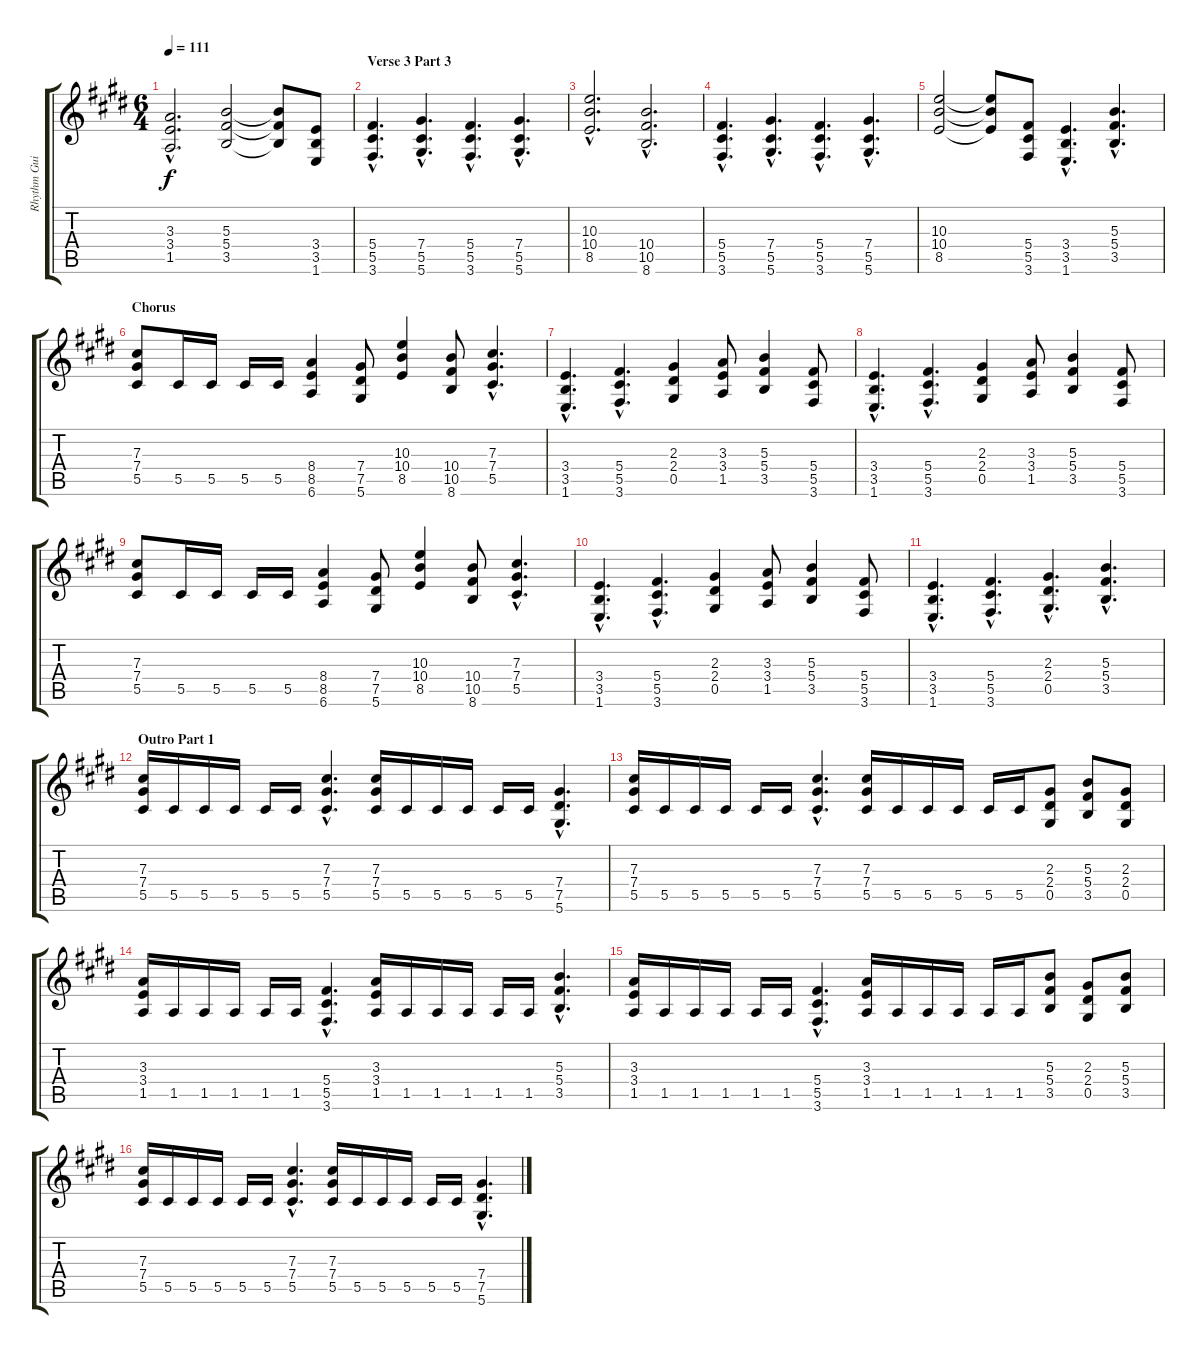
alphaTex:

\track ("Rhythm Guitar 1" "Rhythm Gui") {instrument distortionguitar}
\staff {score tabs}
\tuning (Eb4 Bb3 Gb3 Db3 Ab2 Eb2) {hide}
\ts (6 4)
\tempo 111
\clef g2
\ks c#minor
(3.3{hac} 3.4{hac} 1.5{hac}).2{d dy f} (5.3 5.4 3.5).2 (5.3{t} 5.4{t} 3.5{t}).8 (3.4 3.5 1.6).8 |
\section ("" "Verse 3 Part 3")
(5.4{hac} 5.5{hac} 3.6{hac}).4{d} (7.4{hac} 5.5{hac} 5.6{hac}).4{d} (5.4{hac} 5.5{hac} 3.6{hac}).4{d} (7.4{hac} 5.5{hac} 5.6{hac}).4{d} |
(10.3{hac} 10.4{hac} 8.5{hac}).2{d} (10.4{hac} 10.5{hac} 8.6{hac}).2{d} |
(5.4{hac} 5.5{hac} 3.6{hac}).4{d} (7.4{hac} 5.5{hac} 5.6{hac}).4{d} (5.4{hac} 5.5{hac} 3.6{hac}).4{d} (7.4{hac} 5.5{hac} 5.6{hac}).4{d} |
(10.3 10.4 8.5).2 (10.3{t} 10.4{t} 8.5{t}).8 (5.4 5.5 3.6).8 (3.4{hac} 3.5{hac} 1.6{hac}).4{d} (5.3{hac} 5.4{hac} 3.5{hac}).4{d} |
\section ("" "Chorus")
(7.3 7.4 5.5).8 5.5.16 5.5.16 5.5.16 5.5.16 (8.4 8.5 6.6).4 (7.4 7.5 5.6).8 (10.3 10.4 8.5).4 (10.4 10.5 8.6).8 (7.3{hac} 7.4{hac} 5.5{hac}).4{d} |
(3.4{hac} 3.5{hac} 1.6{hac}).4{d} (5.4{hac} 5.5{hac} 3.6{hac}).4{d} (2.3 2.4 0.5).4 (3.3 3.4 1.5).8 (5.3 5.4 3.5).4 (5.4 5.5 3.6).8 |
(3.4{hac} 3.5{hac} 1.6{hac}).4{d} (5.4{hac} 5.5{hac} 3.6{hac}).4{d} (2.3 2.4 0.5).4 (3.3 3.4 1.5).8 (5.3 5.4 3.5).4 (5.4 5.5 3.6).8 |
(7.3 7.4 5.5).8 5.5.16 5.5.16 5.5.16 5.5.16 (8.4 8.5 6.6).4 (7.4 7.5 5.6).8 (10.3 10.4 8.5).4 (10.4 10.5 8.6).8 (7.3{hac} 7.4{hac} 5.5{hac}).4{d} |
(3.4{hac} 3.5{hac} 1.6{hac}).4{d} (5.4{hac} 5.5{hac} 3.6{hac}).4{d} (2.3 2.4 0.5).4 (3.3 3.4 1.5).8 (5.3 5.4 3.5).4 (5.4 5.5 3.6).8 |
(3.4{hac} 3.5{hac} 1.6{hac}).4{d} (5.4{hac} 5.5{hac} 3.6{hac}).4{d} (2.3{hac} 2.4{hac} 0.5{hac}).4{d} (5.3{hac} 5.4{hac} 3.5{hac}).4{d} |
\section ("" "Outro Part 1")
(7.3 7.4 5.5).16 5.5.16 5.5.16 5.5.16 5.5.16 5.5.16 (7.3{hac} 7.4{hac} 5.5{hac}).4{d} (7.3 7.4 5.5).16 5.5.16 5.5.16 5.5.16 5.5.16 5.5.16 (7.4{hac} 7.5{hac} 5.6{hac}).4{d} |
(7.3 7.4 5.5).16 5.5.16 5.5.16 5.5.16 5.5.16 5.5.16 (7.3{hac} 7.4{hac} 5.5{hac}).4{d} (7.3 7.4 5.5).16 5.5.16 5.5.16 5.5.16 5.5.16 5.5.16 (2.3 2.4 0.5).8 (5.3 5.4 3.5).8 (2.3 2.4 0.5).8 |
(3.3 3.4 1.5).16 1.5.16 1.5.16 1.5.16 1.5.16 1.5.16 (5.4{hac} 5.5{hac} 3.6{hac}).4{d} (3.3 3.4 1.5).16 1.5.16 1.5.16 1.5.16 1.5.16 1.5.16 (5.3{hac} 5.4{hac} 3.5{hac}).4{d} |
(3.3 3.4 1.5).16 1.5.16 1.5.16 1.5.16 1.5.16 1.5.16 (5.4{hac} 5.5{hac} 3.6{hac}).4{d} (3.3 3.4 1.5).16 1.5.16 1.5.16 1.5.16 1.5.16 1.5.16 (5.3 5.4 3.5).8 (2.3 2.4 0.5).8 (5.3 5.4 3.5).8 |
(7.3 7.4 5.5).16 5.5.16 5.5.16 5.5.16 5.5.16 5.5.16 (7.3{hac} 7.4{hac} 5.5{hac}).4{d} (7.3 7.4 5.5).16 5.5.16 5.5.16 5.5.16 5.5.16 5.5.16 (7.4{hac} 7.5{hac} 5.6{hac}).4{d}
